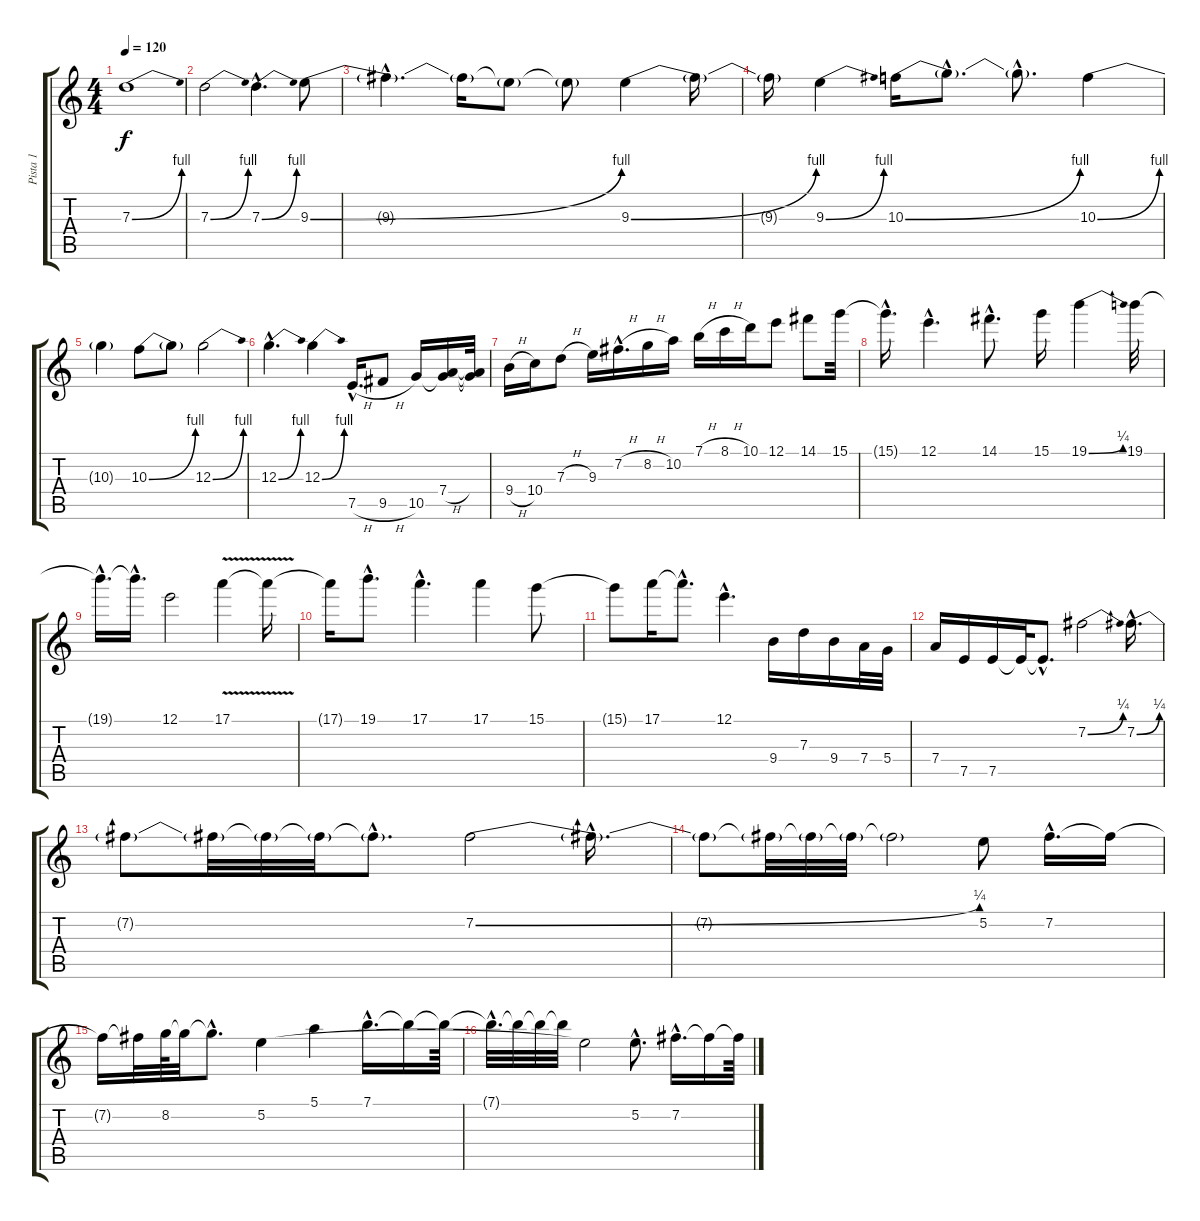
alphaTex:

\track ("Pista 1" "Pista 1") {instrument distortionguitar}
\staff {score tabs}
\tuning (E4 B3 G3 D3 A2 E2) {hide}
\ts (4 4)
\tempo 120
\clef g2
\ks c
7.3{be (bend 0 0 60 4)}.1{dy f instrument distortionguitar} |
7.3{be (bend 0 0 60 4)}.2 7.3{be (bend 0 0 60 4) hac}.4{d} 9.3{be (bend 0 0 60 4)}.8 |
9.3{hac t}.4{d} 9.3{t}.16 9.3{t}.8 9.3{t}.8 9.3{be (bend 0 0 60 4)}.4 9.3{t}.16 |
9.3{t}.16 9.3{be (bend 0 0 60 4)}.4 10.3{be (bend 0 0 60 4)}.16 10.3{hac t}.8{d} 10.3{hac t}.8{d} 10.3{be (bend 0 0 60 4)}.4 |
10.3{t}.4 10.3{be (bend 0 0 60 4)}.8 10.3{t}.8 12.3{be (bend 0 0 60 4)}.2 |
12.3{be (bend 0 0 60 4) hac}.4{d} 12.3{be (bend 0 0 60 4)}.4 7.5{h hac}.16{d} 9.5{h}.8 10.5.16 (7.4{h} 10.5{t}).16 (7.4{t} 10.5{t}).32 |
9.4{h}.16 10.4.16 7.3{h}.8 9.3.16 7.2{h hac}.16{d} 8.2{h}.16 10.2.16 7.1{h}.16 8.1{h}.16 10.1.16 12.1.8 14.1.8 15.1.32 |
15.1{hac t}.16{d} 12.1{hac}.4{d} 14.1{hac}.8{d} 15.1.16 19.1{be (bend 0 0 60 1)}.4 19.1.32 |
19.1{hac t}.16{d} 19.1{hac t}.16{d} 12.1.2 17.1{v}.4 17.1{t}.16 |
17.1{t}.16 19.1{hac}.8{d} 17.1{hac}.4{d} 17.1.4 15.1.8 |
15.1{t}.8 17.1.16 17.1{hac t}.8{d} 12.1{hac}.4{d} 9.4.16 7.3.16 9.4.16 7.4.32 5.4.32 |
7.4.16 7.5.16 7.5.16 7.5{t}.32 7.5{hac t}.8{d} 7.2{be (bend 0 0 60 1)}.2 7.2{be (bend 0 0 60 1) hac}.16{d} |
7.2{t}.8 7.2{t}.32 7.2{t}.32 7.2{t}.32 7.2{hac t}.8{d} 7.2{be (bend 0 0 60 1)}.2 7.2{hac t}.16{d} |
7.2{t}.8 7.2{t}.32 7.2{t}.32 7.2{t}.32 7.2{t}.2 5.2.8 7.2{hac}.16{d} 7.2{t}.16 |
7.2{t}.16 7.2{t}.32 8.2.64 8.2{t}.32 8.2{hac t}.8{d} 5.2.4 5.1.4 7.1{hac}.16{d} 7.1{t}.16 7.1{t}.64 |
7.1{hac t}.32{d} 7.1{t}.32 7.1{t}.32 7.1{t}.32 5.2{t}.2 5.2{hac}.8{d} 7.2{hac}.16{d} 7.2{t}.16 7.2{t}.64
